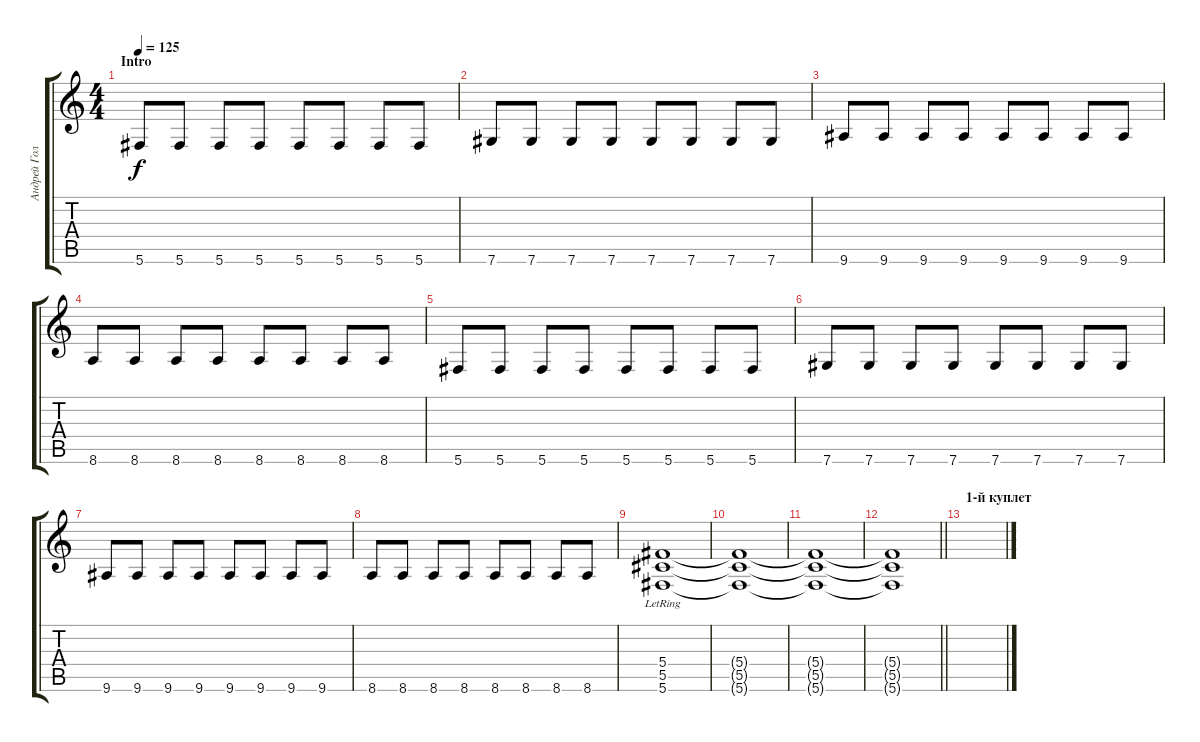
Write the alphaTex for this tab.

\track ("Андрей Голованов" "Андрей Гол") {instrument distortionguitar}
\staff {score tabs}
\tuning (Eb4 Bb3 Gb3 Db3 Ab2 Db2) {hide}
\ts (4 4)
\section ("" "Intro")
\tempo 125
\clef g2
\ks c
5.6.8{dy f instrument distortionguitar} 5.6.8 5.6.8 5.6.8 5.6.8 5.6.8 5.6.8 5.6.8 |
7.6.8 7.6.8 7.6.8 7.6.8 7.6.8 7.6.8 7.6.8 7.6.8 |
9.6.8 9.6.8 9.6.8 9.6.8 9.6.8 9.6.8 9.6.8 9.6.8 |
8.6.8 8.6.8 8.6.8 8.6.8 8.6.8 8.6.8 8.6.8 8.6.8 |
5.6.8 5.6.8 5.6.8 5.6.8 5.6.8 5.6.8 5.6.8 5.6.8 |
7.6.8 7.6.8 7.6.8 7.6.8 7.6.8 7.6.8 7.6.8 7.6.8 |
9.6.8 9.6.8 9.6.8 9.6.8 9.6.8 9.6.8 9.6.8 9.6.8 |
8.6.8 8.6.8 8.6.8 8.6.8 8.6.8 8.6.8 8.6.8 8.6.8 |
(5.4{lr} 5.5{lr} 5.6{lr}).1 |
(5.4{t} 5.5{t} 5.6{t}).1 |
(5.4{t} 5.5{t} 5.6{t}).1 |
\barLineRight lightlight
(5.4{t} 5.5{t} 5.6{t}).1{volume 16} |
\section ("" "1-й куплет")
